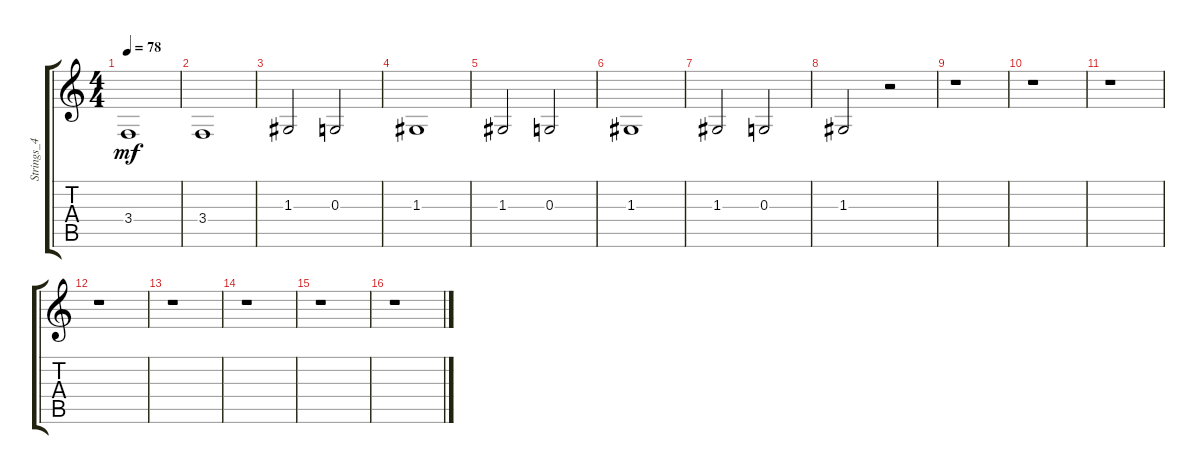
\track ("Strings_4" "Strings_4") {instrument stringensemble1}
\staff {score tabs}
\tuning (E4 B3 G3 D3 A2 E2) {hide}
\ts (4 4)
\tempo 78
\clef g2
\ks c
3.4.1{dy mf} |
3.4.1 |
1.3.2 0.3.2 |
1.3.1 |
1.3.2 0.3.2 |
1.3.1 |
1.3.2 0.3.2 |
1.3.2 r.2 |
r.1 |
r.1 |
r.1 |
r.1 |
r.1 |
r.1 |
r.1 |
r.1
